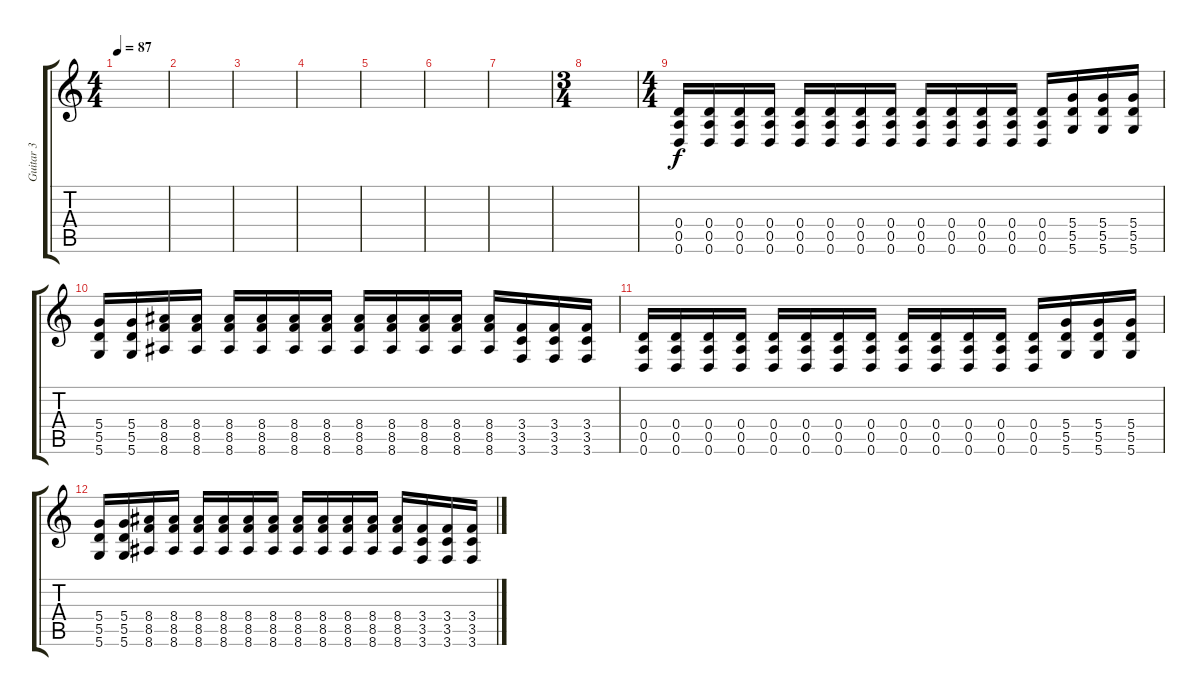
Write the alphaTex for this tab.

\track ("Guitar 3" "Guitar 3") {instrument overdrivenguitar}
\staff {score tabs}
\tuning (E4 B3 G3 D3 A2 D2) {hide}
\ts (4 4)
\tempo 87
\clef g2
\ks c
|
|
|
|
|
|
|
\ts (3 4)
|
\ts (4 4)
(0.4 0.5 0.6).16 (0.4 0.5 0.6).16 (0.4 0.5 0.6).16 (0.4 0.5 0.6).16 (0.4 0.5 0.6).16 (0.4 0.5 0.6).16 (0.4 0.5 0.6).16 (0.4 0.5 0.6).16 (0.4 0.5 0.6).16 (0.4 0.5 0.6).16 (0.4 0.5 0.6).16 (0.4 0.5 0.6).16 (0.4 0.5 0.6).16 (5.4 5.5 5.6).16 (5.4 5.5 5.6).16 (5.4 5.5 5.6).16 |
(5.4 5.5 5.6).16 (5.4 5.5 5.6).16 (8.4 8.5 8.6).16 (8.4 8.5 8.6).16 (8.4 8.5 8.6).16 (8.4 8.5 8.6).16 (8.4 8.5 8.6).16 (8.4 8.5 8.6).16 (8.4 8.5 8.6).16 (8.4 8.5 8.6).16 (8.4 8.5 8.6).16 (8.4 8.5 8.6).16 (8.4 8.5 8.6).16 (3.4 3.5 3.6).16 (3.4 3.5 3.6).16 (3.4 3.5 3.6).16 |
(0.4 0.5 0.6).16 (0.4 0.5 0.6).16 (0.4 0.5 0.6).16 (0.4 0.5 0.6).16 (0.4 0.5 0.6).16 (0.4 0.5 0.6).16 (0.4 0.5 0.6).16 (0.4 0.5 0.6).16 (0.4 0.5 0.6).16 (0.4 0.5 0.6).16 (0.4 0.5 0.6).16 (0.4 0.5 0.6).16 (0.4 0.5 0.6).16 (5.4 5.5 5.6).16 (5.4 5.5 5.6).16 (5.4 5.5 5.6).16 |
(5.4 5.5 5.6).16 (5.4 5.5 5.6).16 (8.4 8.5 8.6).16 (8.4 8.5 8.6).16 (8.4 8.5 8.6).16 (8.4 8.5 8.6).16 (8.4 8.5 8.6).16 (8.4 8.5 8.6).16 (8.4 8.5 8.6).16 (8.4 8.5 8.6).16 (8.4 8.5 8.6).16 (8.4 8.5 8.6).16 (8.4 8.5 8.6).16 (3.4 3.5 3.6).16 (3.4 3.5 3.6).16 (3.4 3.5 3.6).16
